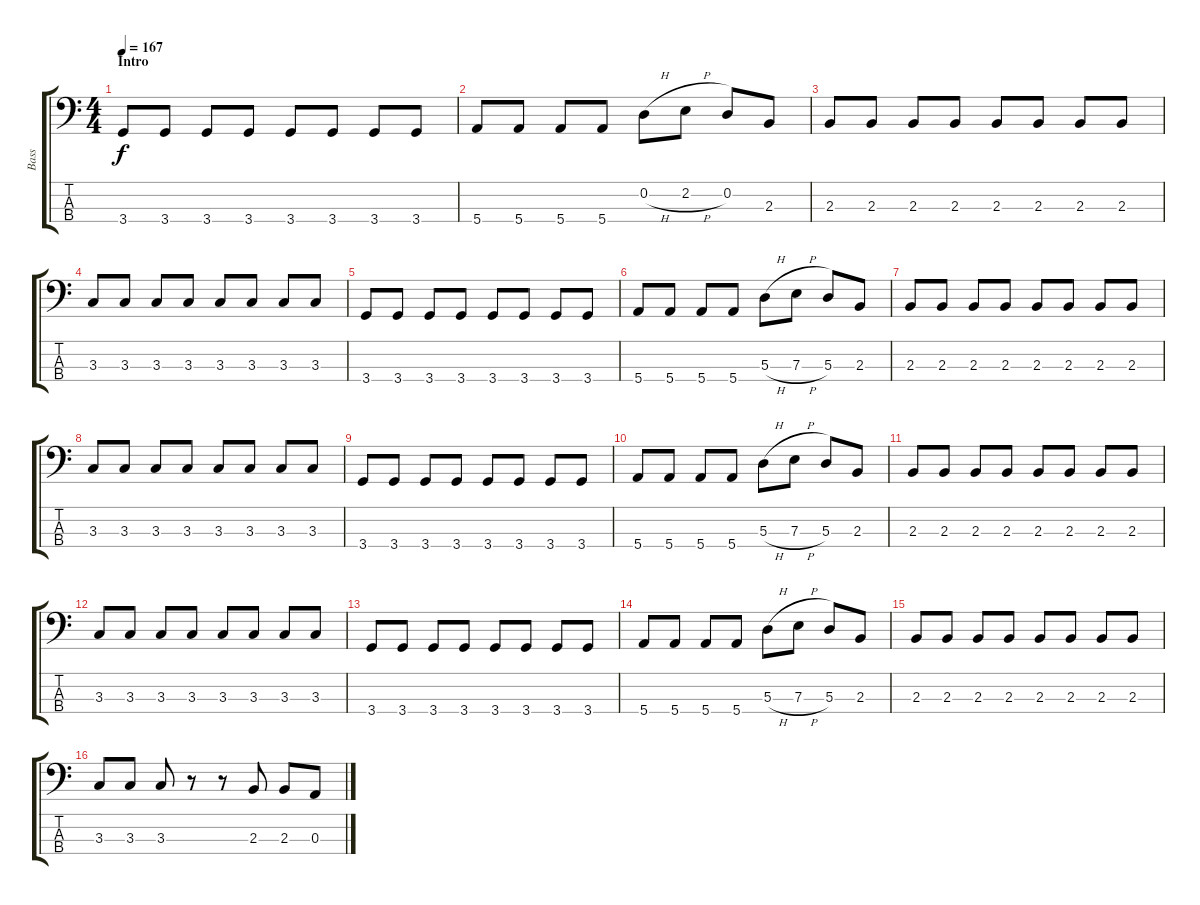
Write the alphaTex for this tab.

\track ("Bass" "Bass") {instrument electricbasspick}
\staff {score tabs}
\tuning (G2 D2 A1 E1) {hide}
\ts (4 4)
\section ("" "Intro")
\tempo 167
\clef f4
\ks c
3.4.8{dy f instrument electricbasspick} 3.4.8 3.4.8 3.4.8 3.4.8 3.4.8 3.4.8 3.4.8 |
5.4.8 5.4.8 5.4.8 5.4.8 0.2{h}.8 2.2{h}.8 0.2.8 2.3.8 |
2.3.8 2.3.8 2.3.8 2.3.8 2.3.8 2.3.8 2.3.8 2.3.8 |
3.3.8 3.3.8 3.3.8 3.3.8 3.3.8 3.3.8 3.3.8 3.3.8 |
3.4.8 3.4.8 3.4.8 3.4.8 3.4.8 3.4.8 3.4.8 3.4.8 |
5.4.8 5.4.8 5.4.8 5.4.8 5.3{h}.8 7.3{h}.8 5.3.8 2.3.8 |
2.3.8 2.3.8 2.3.8 2.3.8 2.3.8 2.3.8 2.3.8 2.3.8 |
3.3.8 3.3.8 3.3.8 3.3.8 3.3.8 3.3.8 3.3.8 3.3.8 |
3.4.8 3.4.8 3.4.8 3.4.8 3.4.8 3.4.8 3.4.8 3.4.8 |
5.4.8 5.4.8 5.4.8 5.4.8 5.3{h}.8 7.3{h}.8 5.3.8 2.3.8 |
2.3.8 2.3.8 2.3.8 2.3.8 2.3.8 2.3.8 2.3.8 2.3.8 |
3.3.8 3.3.8 3.3.8 3.3.8 3.3.8 3.3.8 3.3.8 3.3.8 |
3.4.8 3.4.8 3.4.8 3.4.8 3.4.8 3.4.8 3.4.8 3.4.8 |
5.4.8 5.4.8 5.4.8 5.4.8 5.3{h}.8 7.3{h}.8 5.3.8 2.3.8 |
2.3.8 2.3.8 2.3.8 2.3.8 2.3.8 2.3.8 2.3.8 2.3.8 |
3.3.8 3.3.8 3.3.8 r.8 r.8 2.3.8 2.3.8 0.3.8
